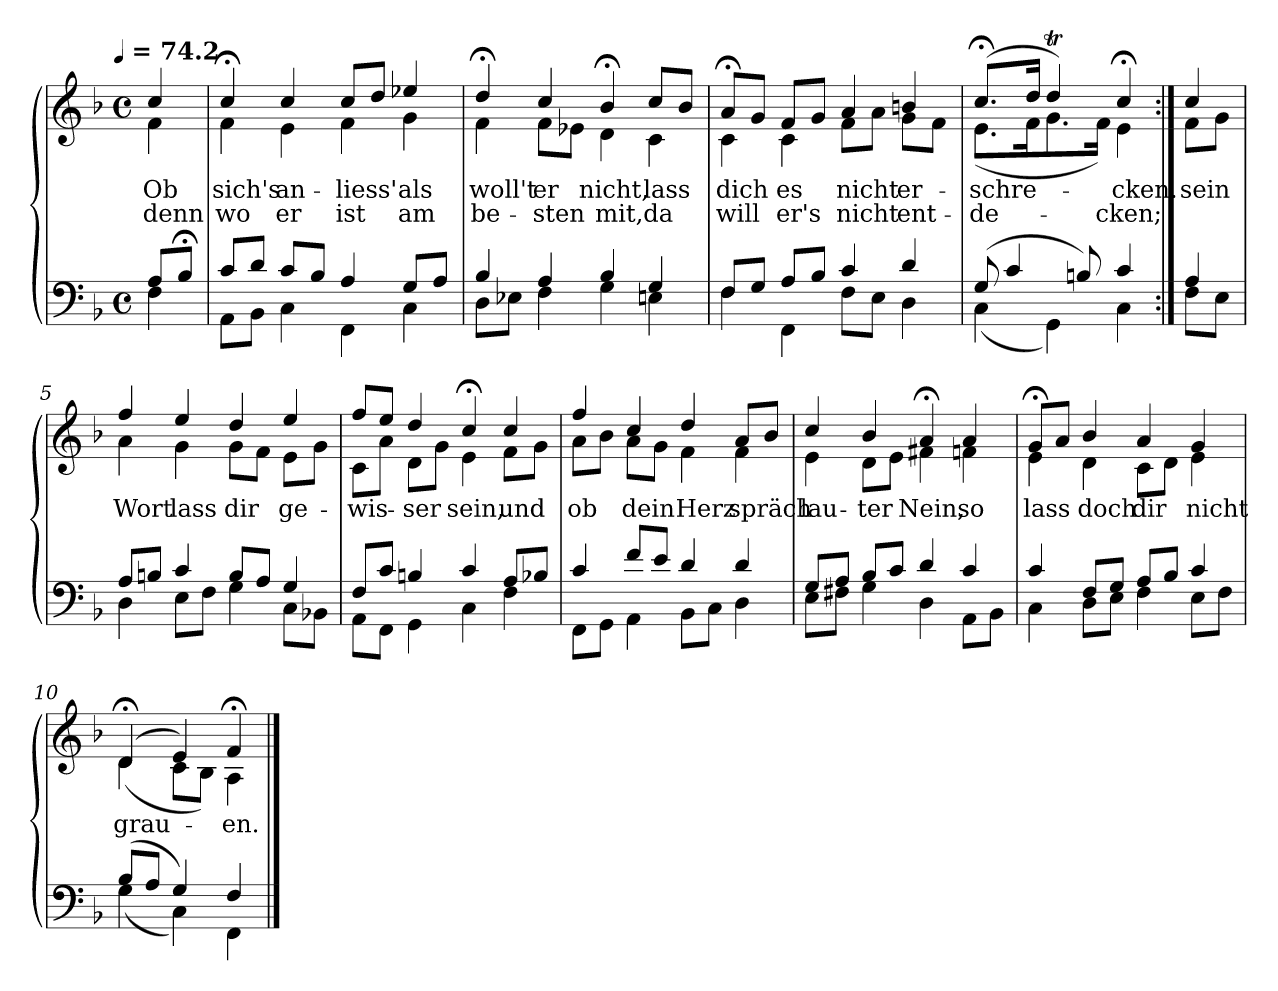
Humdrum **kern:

**kern	**kern	**text	**text	**dynam
*part1	*part1	*part1	*part1	*part1
*staff2	*staff1	*staff1	*staff1	*staff1/2
*clefF4	*clefG2	*	*	*
*k[b-]	*k[b-]	*	*	*
!!LO:TX:omd:t=[quarter] = 74.2
*M4/4	*M4/4	*	*	*
*met(c)	*met(c)	*	*	*
*MM74	*MM74	*	*	*
=	=	=	=	=
*^	*^	*	*	*
8AL	4F	4cc	4f	Ob	denn	.
8B-;<J	.	.	.	.	.	.
=1	=1	=1	=1	=1	=1	=1
*	*	*MM72	*	*	*	*
8cL	8AAL	4cc;<	4f	sich's	wo	.
8dJ	8BB-J	.	.	.	.	.
8cL	4C	4cc	4e	an-	er	♩ = 73.8
8B-J	.	.	.	.	.	.
4A	4FF	8ccL	4f	-liess'	ist	♩ = 73.3
.	.	8ddJ	.	.	.	.
8GL	4C	4ee-X	4g	als	am	.
8AJ	.	.	.	.	.	.
=2	=2	=2	=2	=2	=2	=2
*	*	*MM74	*	*	*	*
4B-	8DL	4dd;<	4f	woll't	be-	.
.	8E-XJ	.	.	.	.	.
4A	4F	4cc	8fL	er	-sten	♩ = 73.3
.	.	.	8e-XJ	.	.	.
4B-	4G	4b-;<	4d	nicht,	mit,	.
4G	4En	8ccL	4c	lass	da	♩ = 72.75
.	.	8b-J	.	.	.	.
=3	=3	=3	=3	=3	=3	=3
8FL	4F	8a;<L	4c	dich	will	.
8GJ	.	8gJ	.	.	.	.
8AL	4FF	8fL	4c	es	er's	.
8B-J	.	8gJ	.	.	.	.
4c	8FL	4a	8fL	nicht	nicht	♩ = 73
.	8EJ	.	8aJ	.	.	.
4d	4D	4bn	8gL	er-	ent-	♩ = 72.8
.	.	.	8fJ	.	.	.
=4	=4	=4	=4	=4	=4	=4
(8G	(4C	(8.cc;<L	(8.eL	schre-	-de-	.
4c	.	.	.	.	.	.
.	.	16ddJk	16fk	.	.	.
.	4GG)	4ddT)	8.g	.	.	♩ = 68
8Bn)	.	.	.	.	.	.
.	.	.	16fJk)	.	.	.
4c	4C	4cc;<	4e	-cken.	-cken;	.
!!LO:LB:g=z	!!
=:|!	=:|!	=:|!	=:|!	=:|!	=:|!	=:|!
*	*	*MM72	*	*	*	*
4A	8FL	4cc	8fL	sein	.	.
.	8EJ	.	8gJ	.	.	.
=5	=5	=5	=5	=5	=5	=5
8AL	4D	4ff	4a	Wort	.	.
8BnJ	.	.	.	.	.	.
4c	8EL	4ee	4g	lass	.	.
.	8FJ	.	.	.	.	.
8BL	4G	4dd	8gL	dir	.	.
8AJ	.	.	8fJ	.	.	.
4G	8CL	4ee	8eL	ge-	.	.
.	8BB-XJ	.	8gJ	.	.	.
=6	=6	=6	=6	=6	=6	=6
8FL	8AAL	8ffL	8cL	-wis-	.	.
8cJ	8FFJ	8eeJ	8aJ	.	.	.
4Bn	4GG	4dd	8dL	-ser	.	.
.	.	.	8gJ	.	.	.
4c	4C	4cc;<	4e	sein,	.	.
8AL	4F	4cc	8fL	und	.	.
8B-XJ	.	.	8gJ	.	.	.
=7	=7	=7	=7	=7	=7	=7
*	*	*MM73	*	*	*	*
4c	8FFL	4ff	8aL	ob	.	.
.	8GGJ	.	8b-J	.	.	.
8fL	4AA	4cc	8aL	dein	.	♩ = 72.5
8eJ	.	.	8gJ	.	.	.
4d	8BB-L	4dd	4f	Herz	.	.
.	8CJ	.	.	.	.	.
4d	4D	8aL	4f	spräch	.	.
.	.	8b-J	.	.	.	.
!!LO:LB:g=z	!!
=8	=8	=8	=8	=8	=8	=8
*	*	*MM71	*	*	*	*
8GL	8EL	4cc	4e	lau-	.	.
8AJ	8F#XJ	.	.	.	.	.
8B-L	4G	4b-	8dL	-ter	.	.
8cJ	.	.	8eJ	.	.	.
4d	4D	4a;<	4f#X	Nein,	.	.
4c	8AAL	4a	4fn	so	.	♩ = 70
.	8BB-J	.	.	.	.	.
=9	=9	=9	=9	=9	=9	=9
*	*	*MM72	*	*	*	*
4c	4C	8g;<L	4e	lass	.	.
.	.	8aJ	.	.	.	.
8FL	8DL	4b-	4d	doch	.	.
8GJ	8EJ	.	.	.	.	.
8AL	4F	4a	8cL	dir	.	♩ = 70
8B-J	.	.	8dJ	.	.	.
4c	8EL	4g	4e	nicht	.	♩ = 68
.	8FJ	.	.	.	.	.
=10	=10	=10	=10	=10	=10	=10
*	*	*MM66	*	*	*	*
(8B-L	(4G	(4d;<	(4d	grau-	.	.
8AJ	.	.	.	.	.	.
4G)	4C)	4e)	8cL	.	.	♩ = 60
.	.	.	8B-J)	.	.	.
4F	4FF	4f;<	4A	-en.	.	.
*v	*v	*	*	*	*	*
*	*v	*v	*	*	*
==	==	==	==	==
*-	*-	*-	*-	*-
